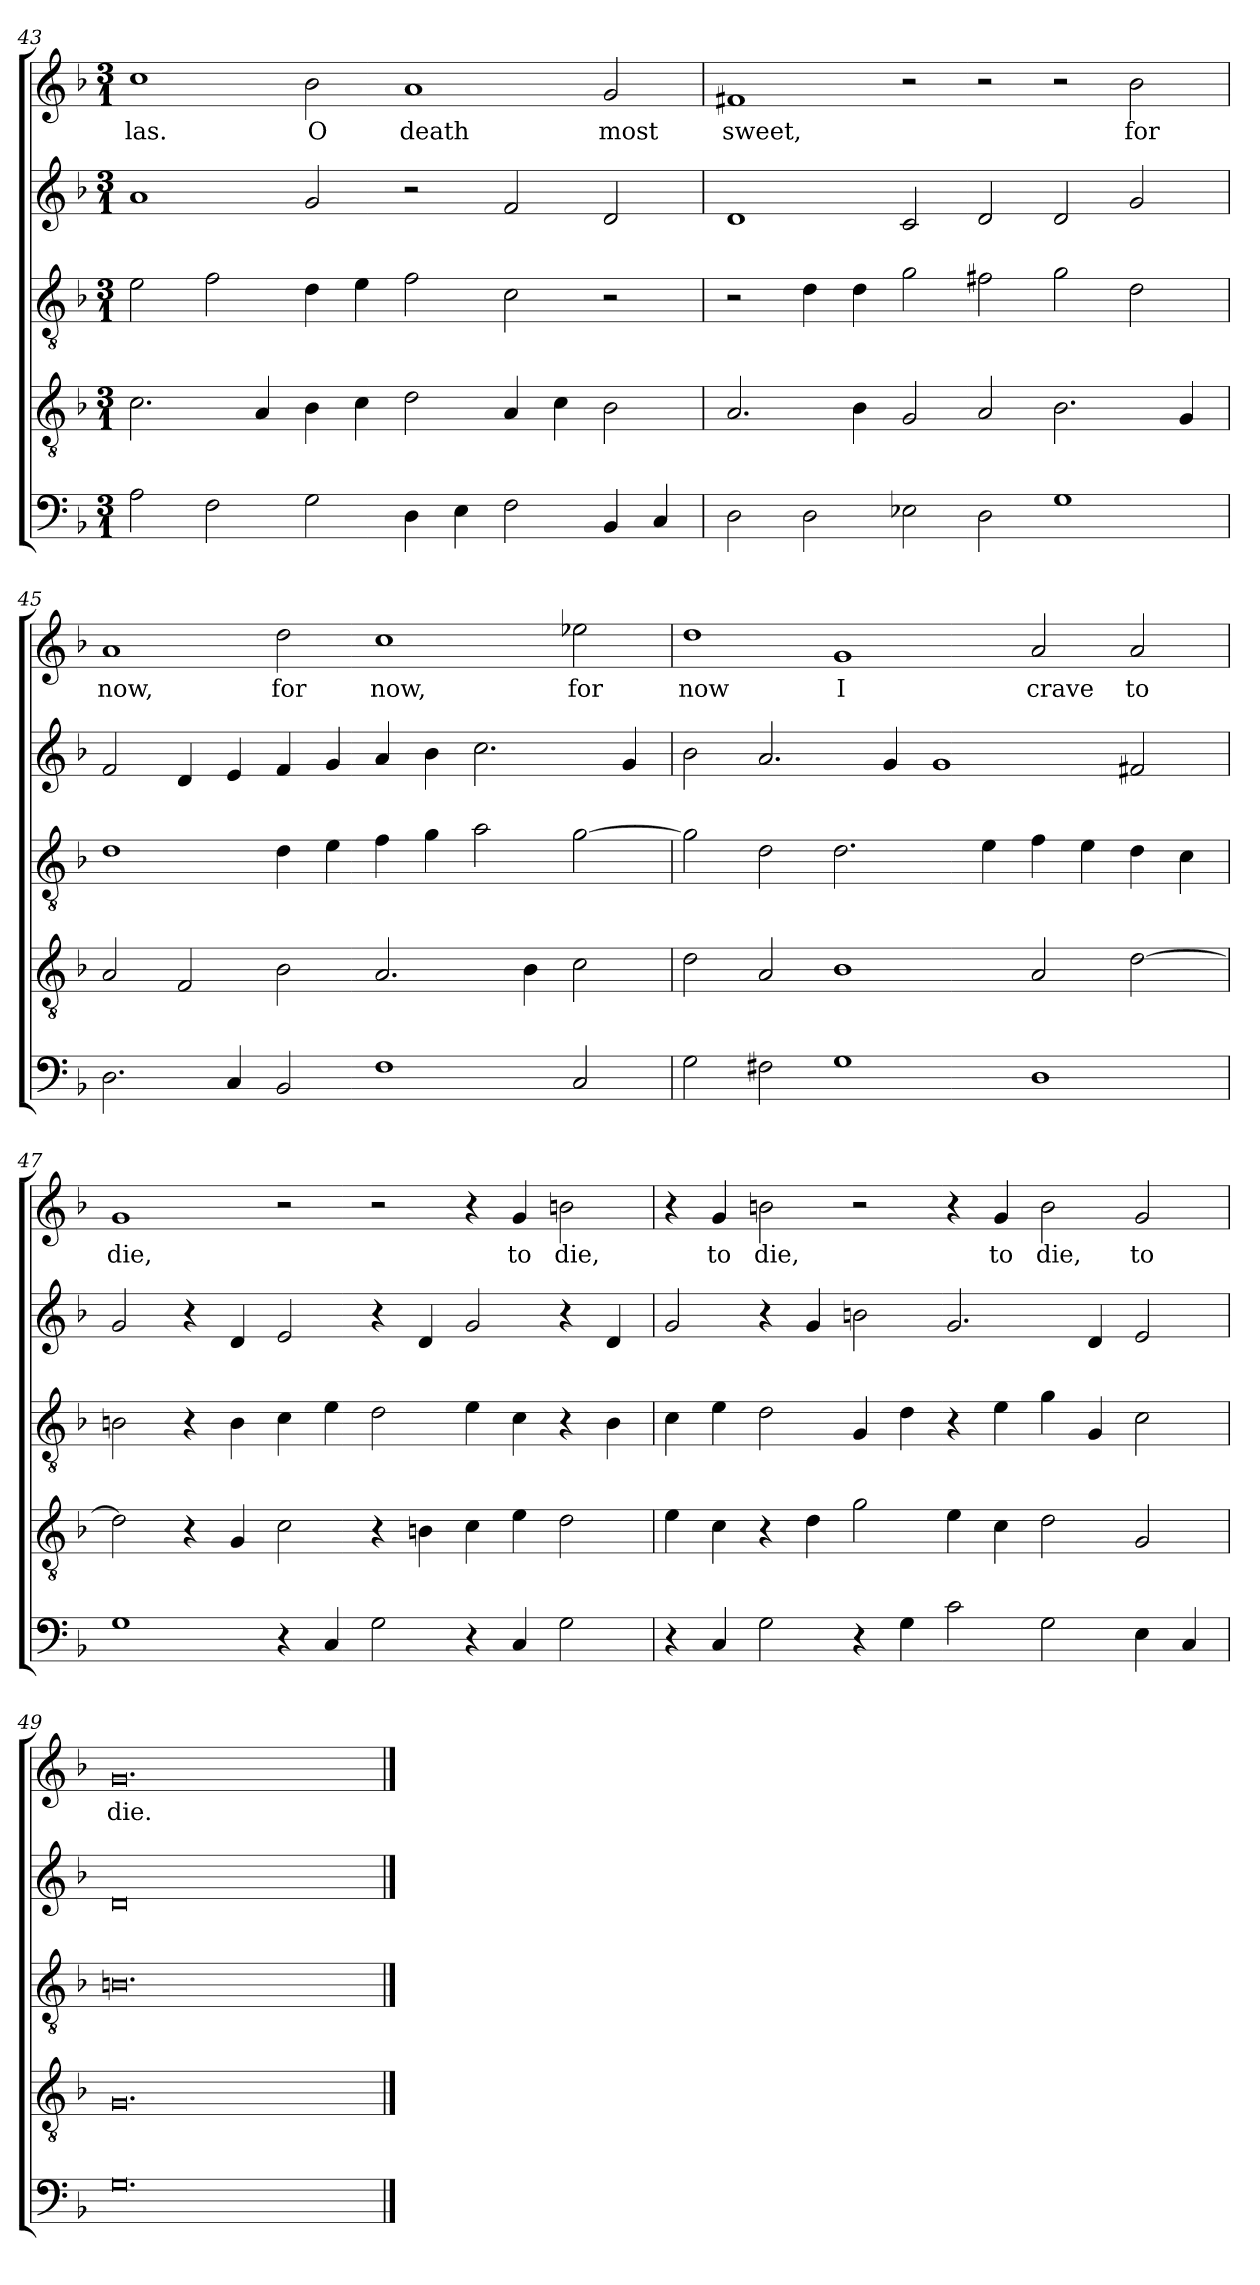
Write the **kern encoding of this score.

**kern	**kern	**kern	**kern	**kern	**text
*part5	*part4	*part3	*part2	*part1	*part1
*staff5	*staff4	*staff3	*staff2	*staff1	*staff1
!!LO:LB:g=z
*clefF4	*clefGv2	*clefGv2	*clefG2	*clefG2	*
*k[b-]	*k[b-]	*k[b-]	*k[b-]	*k[b-]	*
*F:	*F:	*F:	*F:	*F:	*
*M3/1	*M3/1	*M3/1	*M3/1	*M3/1	*
=43	=43	=43	=43	=43	=43
!	!	!	!	!	!LO:LY:b
2A\	2.c\	2e\	1a	1cc	-las.
2F\	.	2f\	.	.	.
.	4A/	.	.	.	.
!	!	!	!	!	!LO:LY:b
2G\	4B-\	4d\	2g/	2b-\	O
.	4c\	4e\	.	.	.
!	!	!	!	!	!LO:LY:b
4D\	2d\	2f\	2r	1a	death
4E\	.	.	.	.	.
2F\	4A/	2c\	2f/	.	.
.	4c\	.	.	.	.
!	!	!	!	!	!LO:LY:b
4BB-/	2B-\	2r	2d/	2g/	most
4C/	.	.	.	.	.
=44	=44	=44	=44	=44	=44
!	!	!	!	!	!LO:LY:b
2D\	2.A/	2r	1d	1f#X	sweet,
2D\	.	4d\	.	.	.
.	4B-\	4d\	.	.	.
2E-X\	2G/	2g\	2c/	2r	.
2D\	2A/	2f#X\	2d/	2r	.
1G	2.B-\	2g\	2d/	2r	.
!	!	!	!	!	!LO:LY:b
.	.	2d\	2g/	2b-\	for
.	4G/	.	.	.	.
=45	=45	=45	=45	=45	=45
!	!	!	!	!	!LO:LY:b
2.D\	2A/	1d	2f/	1a	now,
.	2F/	.	4d/	.	.
4C/	.	.	4e/	.	.
!	!	!	!	!	!LO:LY:b
2BB-/	2B-\	4d\	4f/	2dd\	for
.	.	4e\	4g/	.	.
!	!	!	!	!	!LO:LY:b
1F	2.A/	4f\	4a/	1cc	now,
.	.	4g\	4b-\	.	.
.	.	2a\	2.cc\	.	.
.	4B-\	.	.	.	.
!	!	!	!	!	!LO:LY:b
2C/	2c\	[2g\	.	2ee-X\	for
.	.	.	4g/	.	.
!!LO:LB:g=z
=46	=46	=46	=46	=46	=46
!	!	!	!	!	!LO:LY:b
2G\	2d\	2g\]	2b-\	1dd	now
2F#X\	2A/	2d\	2.a/	.	.
!	!	!	!	!	!LO:LY:b
1G	1B-	2.d\	.	1g	I
.	.	.	4g/	.	.
.	.	.	1g	.	.
.	.	4e\	.	.	.
!	!	!	!	!	!LO:LY:b
1D	2A/	4f\	.	2a/	crave
.	.	4e\	.	.	.
!	!	!	!	!	!LO:LY:b
.	[2d\	4d\	2f#X/	2a/	to
.	.	4c\	.	.	.
=47	=47	=47	=47	=47	=47
!	!	!	!	!	!LO:LY:b
1G	2d\]	2Bn\	2g/	1g	die,
.	4r	4r	4r	.	.
.	4G/	4B\	4d/	.	.
4r	2c\	4c\	2e/	2r	.
4C/	.	4e\	.	.	.
2G\	4r	2d\	4r	2r	.
.	4Bn\	.	4d/	.	.
4r	4c\	4e\	2g/	4r	.
!	!	!	!	!	!LO:LY:b
4C/	4e\	4c\	.	4g/	to
!	!	!	!	!	!LO:LY:b
2G\	2d\	4r	4r	2bn\	die,
.	.	4B\	4d/	.	.
=48	=48	=48	=48	=48	=48
4r	4e\	4c\	2g/	4r	.
!	!	!	!	!	!LO:LY:b
4C/	4c\	4e\	.	4g/	to
!	!	!	!	!	!LO:LY:b
2G\	4r	2d\	4r	2bn\	die,
.	4d\	.	4g/	.	.
4r	2g\	4G/	2bn\	2r	.
4G\	.	4d\	.	.	.
2c\	4e\	4r	2.g/	4r	.
!	!	!	!	!	!LO:LY:b
.	4c\	4e\	.	4g/	to
!	!	!	!	!	!LO:LY:b
2G\	2d\	4g\	.	2b\	die,
.	.	4G/	4d/	.	.
!	!	!	!	!	!LO:LY:b
4E\	2G/	2c\	2e/	2g/	to
4C/	.	.	.	.	.
=49	=49	=49	=49	=49	=49
!	!	!	!	!	!LO:LY:b
0.G	0.G	0.Bn	0d	0.g	die.
.	.	.	1ryy	.	.
==	==	==	==	==	==
*-	*-	*-	*-	*-	*-
